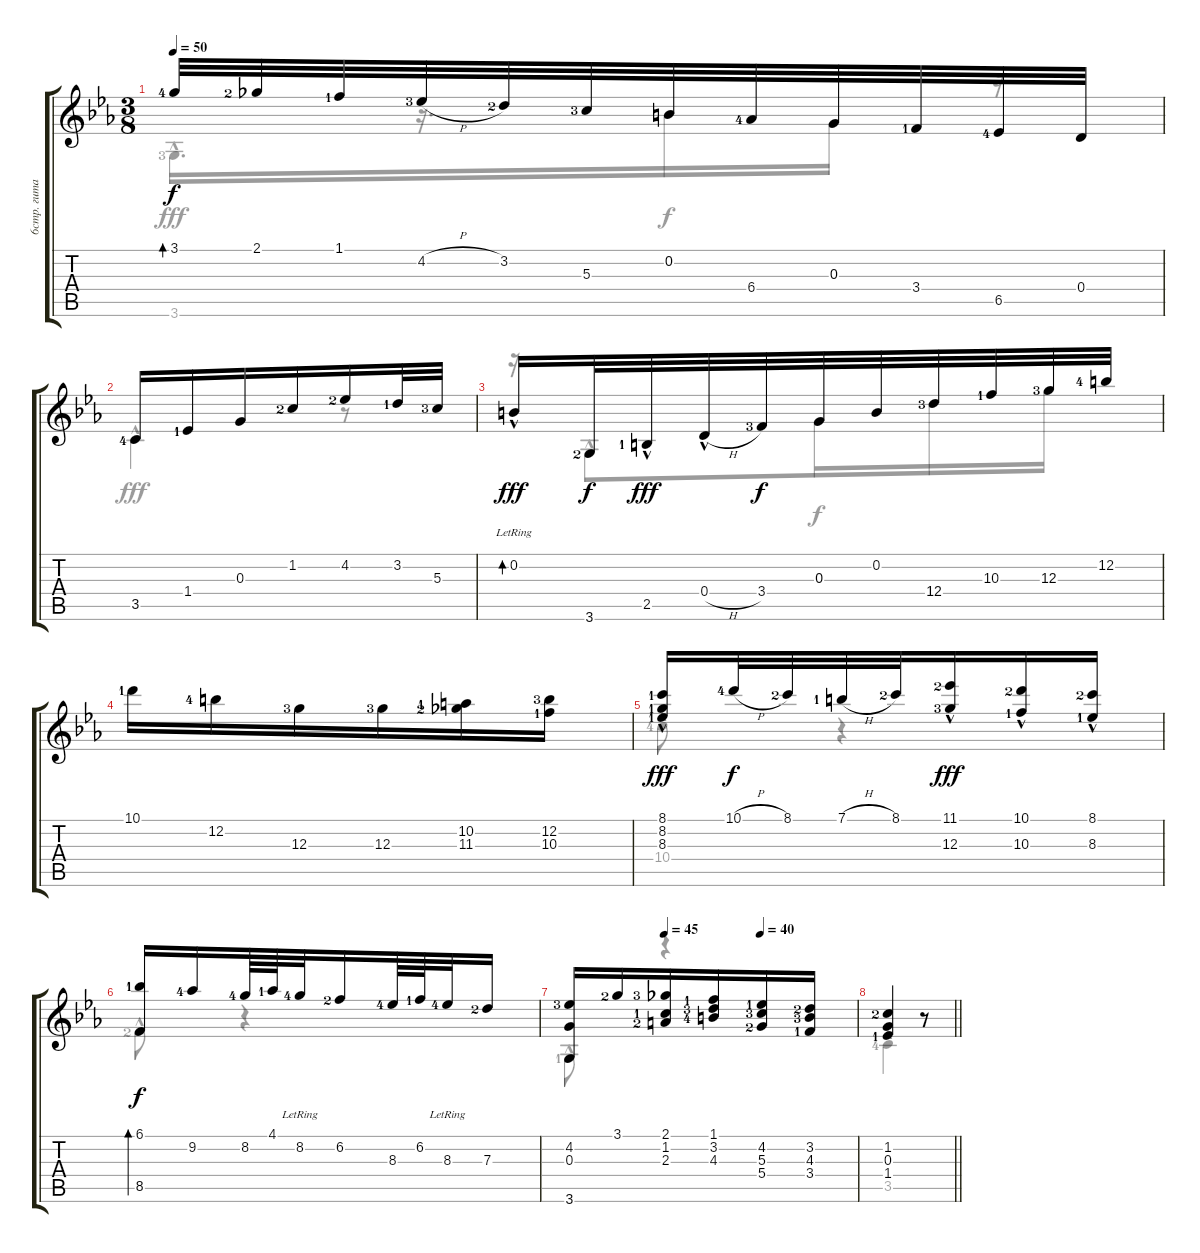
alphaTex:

\track ("6стр. гитара" "6стр. гита") {instrument acousticguitarnylon}
\staff {score tabs}
\tuning (E4 B3 G3 D3 A2 E2) {hide}
\voice
\ts (3 8)
\tempo 50
\clef g2
\ks cminor
3.1{lf 5}.32{bd 480 dy f} 2.1{lf 3}.32 1.1{lf 2}.32 4.2{h lf 4}.32 3.2{lf 3}.32 5.3{lf 4}.32 0.2.32 6.4{lf 5}.32 0.3.32 3.4{lf 2}.32 6.5{lf 5}.32 0.4.32 |
3.5{lf 5}.16 1.4{lf 2}.16 0.3.16 1.2{lf 3}.16 4.2{lf 3}.16 3.2{lf 2}.32 5.3{lf 4}.32 |
0.2{hac lr}.16{bd 480 dy fff} 3.6{lf 3}.32{dy f} 2.5{hac lf 2}.32{dy fff} 0.4{h hac}.32 3.4{lf 4}.32{dy f} 0.3.32 0.2.32 12.4{lf 4}.32 10.3{lf 2}.32 12.3{lf 4}.32 12.2{lf 5}.32 |
10.1{lf 2}.16 12.2{lf 5}.16 12.3{lf 4}.16 12.3{lf 4}.16 (10.2{lf 2} 11.3{lf 3}).16 (12.2{lf 4} 10.3{lf 2}).16 |
(8.1{hac lf 2} 8.2{lf 2} 8.3{lf 2}).16{dy fff} 10.1{h lf 5}.32{dy f} 8.1{lf 3}.32 7.1{h lf 2}.32 8.1{lf 3}.32 (11.1{lf 3} 12.3{hac lf 4}).16{dy fff} (10.1{lf 3} 10.3{hac lf 2}).16 (8.1{lf 3} 8.3{hac lf 2}).16 |
(6.1{lf 2} 8.5).16{bd 480 dy f} 9.2{lf 5}.16 8.2{lf 5}.64 4.1{lf 2}.64 8.2{lr lf 5}.32 6.2{lf 3}.16 8.3{lf 5}.64 6.2{lf 2}.64 8.3{lr lf 5}.32 7.3{lf 3}.16 |
\tempo (45 0.3333333333333333)
\tempo (40 0.6666666666666666)
(4.2{lf 4} 0.3 3.6).16 3.1{lf 3}.16 (2.1{lf 4} 1.2{lf 2} 2.3{lf 3}).16 (1.1{lf 2} 3.2{lf 4} 4.3{lf 5}).16 (4.2{lf 2} 5.3{lf 4} 5.4{lf 3}).16 (3.2{lf 3} 4.3{lf 4} 3.4{lf 2}).16 |
\barLineRight lightlight
(1.2{lf 3} 0.3 1.4{lf 2}).4 r.8
\voice
\clef g2
\ottava regular
\simile none
\ks cminor
3.6{hac lf 4}.16{d dy fff} r.16{d} 0.2.16{dy f} 0.3.16 r.16 |
3.5{hac}.4{dy fff} r.8 |
r.16 3.6{hac}.8 0.3.16{dy f} 12.4.16 12.3.16 |
|
10.4{hac lf 5}.8{dy fff} r.4 |
8.5{hac lf 3}.8 r.4 |
3.6{hac lf 2}.8 r.4 |
\barLineRight lightlight
3.5{hac lf 5}.4 r.8
